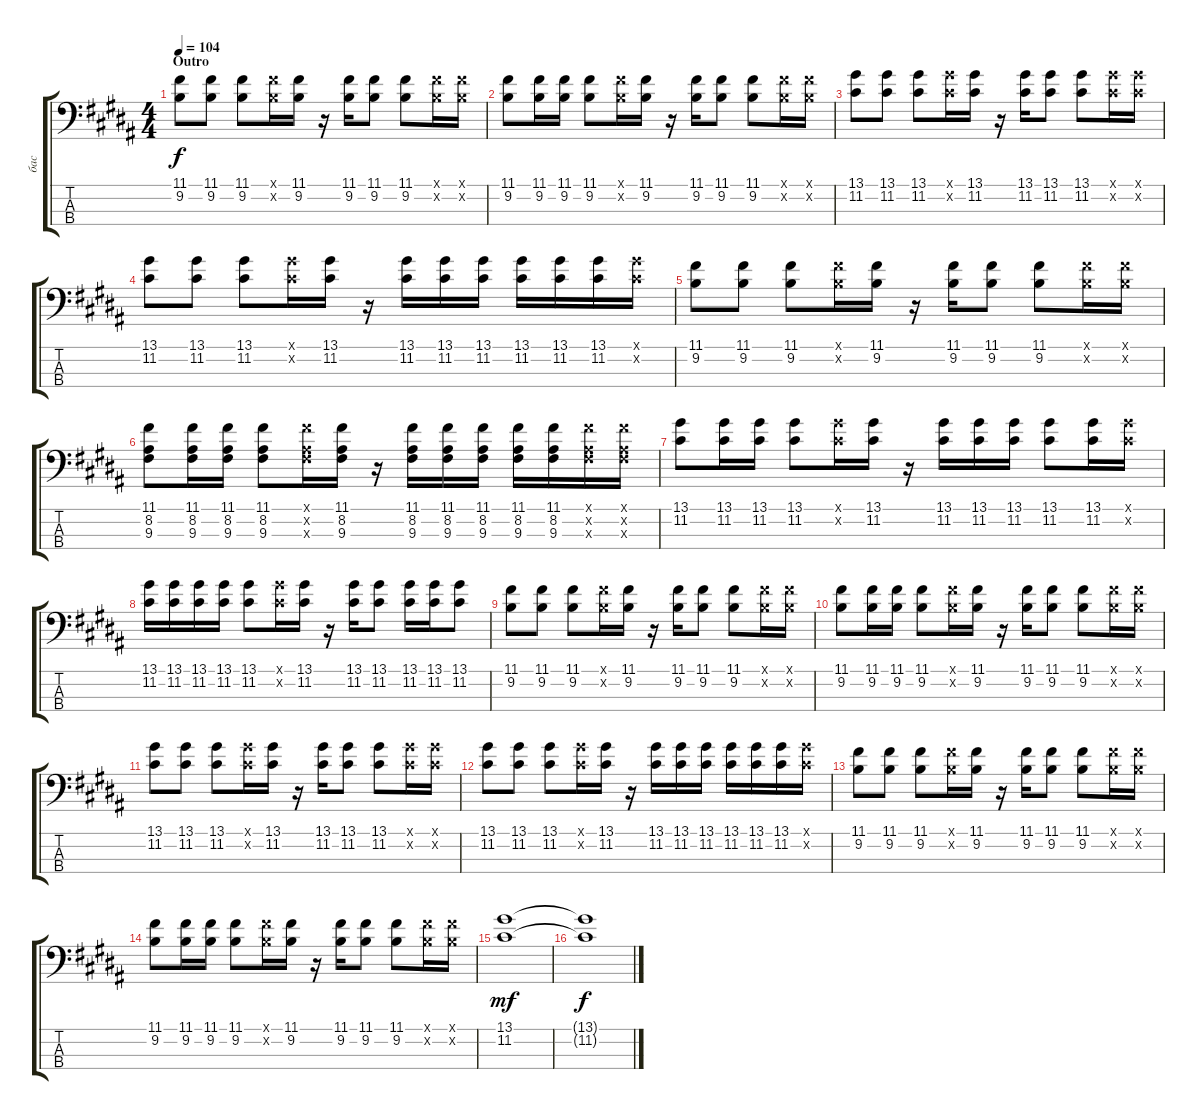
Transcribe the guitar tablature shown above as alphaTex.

\track ("бас" "бас") {instrument electricbassfinger}
\staff {score tabs}
\tuning (G2 D2 A1 E1) {hide}
\ts (4 4)
\section ("" "Outro")
\tempo 104
\clef f4
\ks b
(11.1 9.2).8{dy f} (11.1 9.2).8 (11.1 9.2).8 (11.1{x} 9.2{x}).16 (11.1 9.2).16 r.16 (11.1 9.2).16 (11.1 9.2).8 (11.1 9.2).8 (11.1{x} 9.2{x}).16 (11.1{x} 9.2{x}).16 |
(11.1 9.2).8 (11.1 9.2).16 (11.1 9.2).16 (11.1 9.2).8 (11.1{x} 9.2{x}).16 (11.1 9.2).16 r.16 (11.1 9.2).16 (11.1 9.2).8 (11.1 9.2).8 (11.1{x} 9.2{x}).16 (11.1{x} 9.2{x}).16 |
(13.1 11.2).8 (13.1 11.2).8 (13.1 11.2).8 (13.1{x} 11.2{x}).16 (13.1 11.2).16 r.16 (13.1 11.2).16 (13.1 11.2).8 (13.1 11.2).8 (13.1{x} 11.2{x}).16 (13.1{x} 11.2{x}).16 |
(13.1 11.2).8 (13.1 11.2).8 (13.1 11.2).8 (13.1{x} 11.2{x}).16 (13.1 11.2).16 r.16 (13.1 11.2).16 (13.1 11.2).16 (13.1 11.2).16 (13.1 11.2).16 (13.1 11.2).16 (13.1 11.2).16 (13.1{x} 11.2{x}).16 |
(11.1 9.2).8 (11.1 9.2).8 (11.1 9.2).8 (11.1{x} 9.2{x}).16 (11.1 9.2).16 r.16 (11.1 9.2).16 (11.1 9.2).8 (11.1 9.2).8 (11.1{x} 9.2{x}).16 (11.1{x} 9.2{x}).16 |
(11.1 8.2 9.3).8 (11.1 8.2 9.3).16 (11.1 8.2 9.3).16 (11.1 8.2 9.3).8 (11.1{x} 8.2{x} 9.3{x}).16 (11.1 8.2 9.3).16 r.16 (11.1 8.2 9.3).16 (11.1 8.2 9.3).16 (11.1 8.2 9.3).16 (11.1 8.2 9.3).16 (11.1 8.2 9.3).16 (11.1{x} 8.2{x} 9.3{x}).16 (11.1{x} 8.2{x} 9.3{x}).16 |
(13.1 11.2).8 (13.1 11.2).16 (13.1 11.2).16 (13.1 11.2).8 (13.1{x} 11.2{x}).16 (13.1 11.2).16 r.16 (13.1 11.2).16 (13.1 11.2).16 (13.1 11.2).16 (13.1 11.2).8 (13.1 11.2).16 (13.1{x} 11.2{x}).16 |
(13.1 11.2).16 (13.1 11.2).16 (13.1 11.2).16 (13.1 11.2).16 (13.1 11.2).8 (13.1{x} 11.2{x}).16 (13.1 11.2).16 r.16 (13.1 11.2).16 (13.1 11.2).8 (13.1 11.2).16 (13.1 11.2).16 (13.1 11.2).8 |
(11.1 9.2).8 (11.1 9.2).8 (11.1 9.2).8 (11.1{x} 9.2{x}).16 (11.1 9.2).16 r.16 (11.1 9.2).16 (11.1 9.2).8 (11.1 9.2).8 (11.1{x} 9.2{x}).16 (11.1{x} 9.2{x}).16 |
(11.1 9.2).8 (11.1 9.2).16 (11.1 9.2).16 (11.1 9.2).8 (11.1{x} 9.2{x}).16 (11.1 9.2).16 r.16 (11.1 9.2).16 (11.1 9.2).8 (11.1 9.2).8 (11.1{x} 9.2{x}).16 (11.1{x} 9.2{x}).16 |
(13.1 11.2).8 (13.1 11.2).8 (13.1 11.2).8 (13.1{x} 11.2{x}).16 (13.1 11.2).16 r.16 (13.1 11.2).16 (13.1 11.2).8 (13.1 11.2).8 (13.1{x} 11.2{x}).16 (13.1{x} 11.2{x}).16 |
(13.1 11.2).8 (13.1 11.2).8 (13.1 11.2).8 (13.1{x} 11.2{x}).16 (13.1 11.2).16 r.16 (13.1 11.2).16 (13.1 11.2).16 (13.1 11.2).16 (13.1 11.2).16 (13.1 11.2).16 (13.1 11.2).16 (13.1{x} 11.2{x}).16 |
(11.1 9.2).8 (11.1 9.2).8 (11.1 9.2).8 (11.1{x} 9.2{x}).16 (11.1 9.2).16 r.16 (11.1 9.2).16 (11.1 9.2).8 (11.1 9.2).8 (11.1{x} 9.2{x}).16 (11.1{x} 9.2{x}).16 |
(11.1 9.2).8 (11.1 9.2).16 (11.1 9.2).16 (11.1 9.2).8 (11.1{x} 9.2{x}).16 (11.1 9.2).16 r.16 (11.1 9.2).16 (11.1 9.2).8 (11.1 9.2).8 (11.1{x} 9.2{x}).16 (11.1{x} 9.2{x}).16 |
\ks g#minor
(13.1 11.2).1{dy mf} |
(13.1{t} 11.2{t}).1{dy f}
